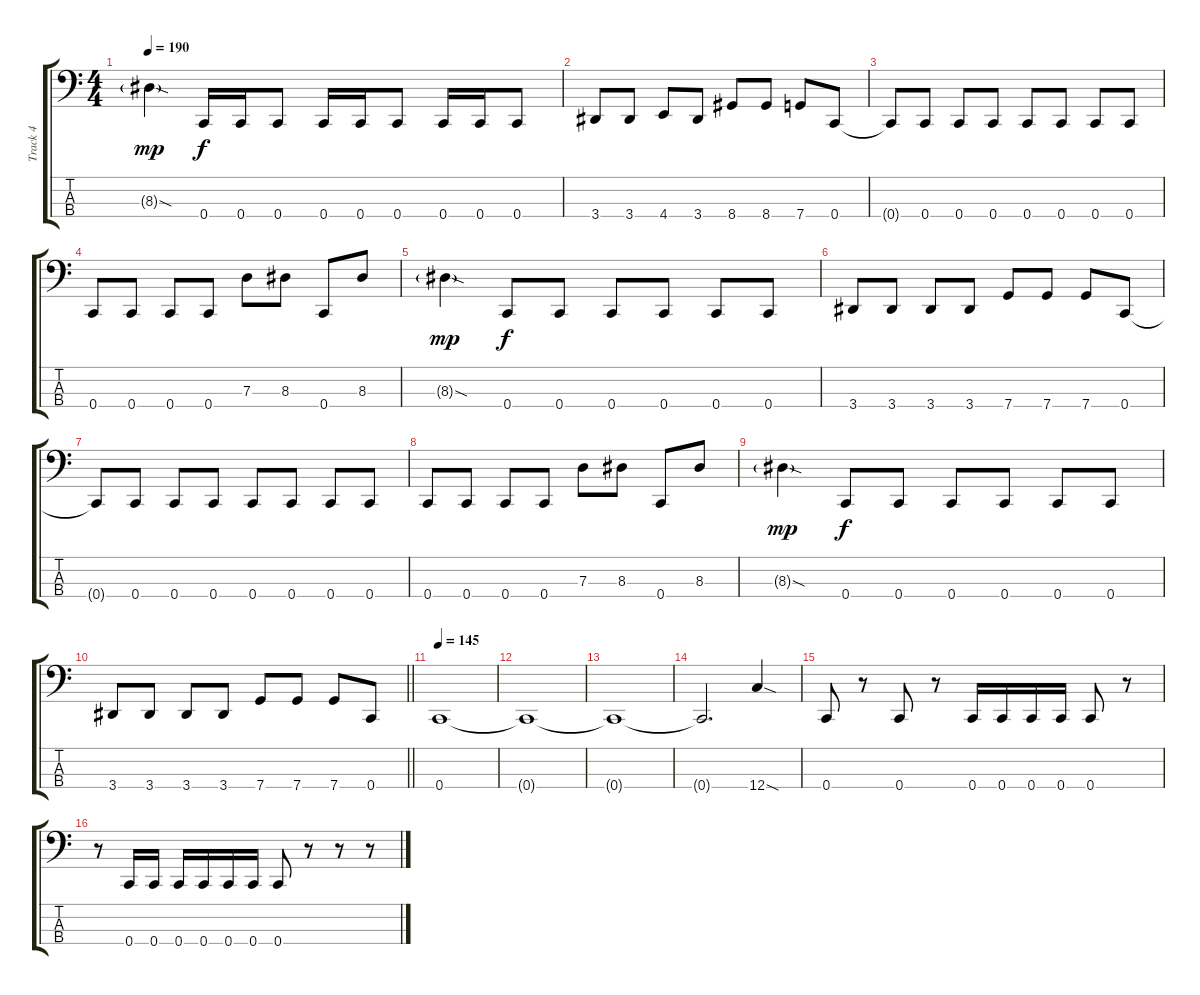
\track ("Track 4" "Track 4") {instrument electricbasspick}
\staff {score tabs}
\tuning (F2 C2 G1 C1) {hide}
\ts (4 4)
\tempo 190
\clef f4
\ks c
8.3{sod g}.4{dy mp} 0.4.16{dy f} 0.4.16 0.4.8 0.4.16 0.4.16 0.4.8 0.4.16 0.4.16 0.4.8 |
3.4.8 3.4.8 4.4.8 3.4.8 8.4.8 8.4.8 7.4.8 0.4.8 |
0.4{t}.8 0.4.8 0.4.8 0.4.8 0.4.8 0.4.8 0.4.8 0.4.8 |
0.4.8 0.4.8 0.4.8 0.4.8 7.3.8 8.3.8 0.4.8 8.3.8 |
8.3{sod g}.4{dy mp} 0.4.8{dy f} 0.4.8 0.4.8 0.4.8 0.4.8 0.4.8 |
3.4.8 3.4.8 3.4.8 3.4.8 7.4.8 7.4.8 7.4.8 0.4.8 |
0.4{t}.8 0.4.8 0.4.8 0.4.8 0.4.8 0.4.8 0.4.8 0.4.8 |
0.4.8 0.4.8 0.4.8 0.4.8 7.3.8 8.3.8 0.4.8 8.3.8 |
8.3{sod g}.4{dy mp} 0.4.8{dy f} 0.4.8 0.4.8 0.4.8 0.4.8 0.4.8 |
\barLineRight lightlight
3.4.8 3.4.8 3.4.8 3.4.8 7.4.8 7.4.8 7.4.8 0.4.8 |
\section ("" "")
\tempo 145
0.4.1 |
0.4{t}.1 |
0.4{t}.1 |
0.4{t}.2{d} 12.4{sod}.4 |
0.4.8 r.8 0.4.8 r.8 0.4.16 0.4.16 0.4.16 0.4.16 0.4.8 r.8 |
r.8 0.4.16 0.4.16 0.4.16 0.4.16 0.4.16 0.4.16 0.4.8 r.8 r.8 r.8
